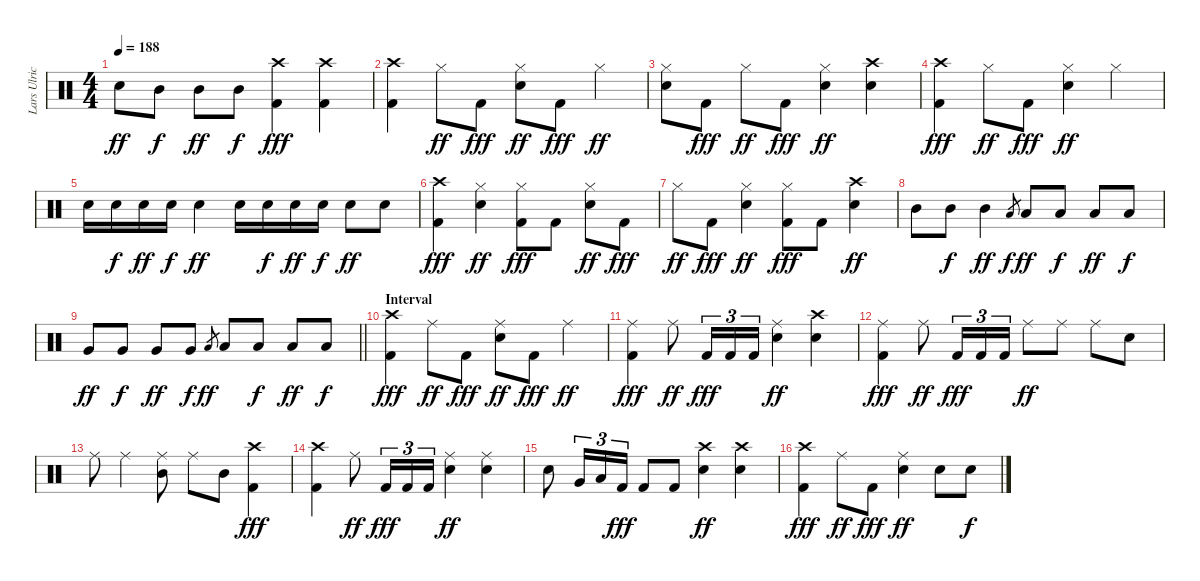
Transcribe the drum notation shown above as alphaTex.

\track ("Lars Ulrich" "Lars Ulric") {instrument percussion}
\staff {score}
\articulation defaults
\ts (4 4)
\tempo 188
\clef neutral
\ks c "Snare (hit) 2".8{dy ff} "Mid Tom (hit)".8{dy f} "Mid Tom (hit)".8{dy ff} "Mid Tom (hit)".8{dy f}
("Crash high (hit)" "Kick (hit) 2").4{dy fff} ("Crash high (hit)" "Kick (hit) 2").4 |
("Crash high (hit)" "Kick (hit) 2").4 "Hi-Hat (closed)".8{dy ff} "Kick (hit) 2".8{dy fff} ("Hi-Hat (closed)" "Snare (hit) 2").8{dy ff} "Kick (hit) 2".8{dy fff} "Hi-Hat (closed)".4{dy ff} |
("Hi-Hat (closed)" "Snare (hit) 2").8 "Kick (hit) 2".8{dy fff} "Hi-Hat (closed)".8{dy ff} "Kick (hit) 2".8{dy fff} ("Hi-Hat (closed)" "Snare (hit) 2").4{dy ff} ("Crash high (hit)" "Snare (hit) 2").4 |
("Crash high (hit)" "Kick (hit) 2").4{dy fff} "Hi-Hat (closed)".8{dy ff} "Kick (hit) 2".8{dy fff} ("Hi-Hat (closed)" "Snare (hit) 2").4{dy ff} "Hi-Hat (closed)".4 |
"Snare (hit) 2".16 "Snare (hit) 2".16{dy f} "Snare (hit) 2".16{dy ff} "Snare (hit) 2".16{dy f} "Snare (hit) 2".4{dy ff} "Snare (hit) 2".16 "Snare (hit) 2".16{dy f} "Snare (hit) 2".16{dy ff} "Snare (hit) 2".16{dy f} "Snare (hit) 2".8{dy ff} "Snare (hit) 2".8 |
("Crash high (hit)" "Kick (hit) 2").4{dy fff} ("Hi-Hat (closed)" "Snare (hit) 2").4{dy ff} ("Hi-Hat (closed)" "Kick (hit) 2").8{dy fff} "Kick (hit) 2".8 ("Hi-Hat (closed)" "Snare (hit) 2").8{dy ff} "Kick (hit) 2".8{dy fff} |
"Hi-Hat (closed)".8{dy ff} "Kick (hit) 2".8{dy fff} ("Hi-Hat (closed)" "Snare (hit) 2").4{dy ff} ("Hi-Hat (closed)" "Kick (hit) 2").8{dy fff} "Kick (hit) 2".8 ("Crash high (hit)" "Snare (hit) 2").4{dy ff} |
"Mid Tom (hit)".8 "Mid Tom (hit)".8{dy f} "Mid Tom (hit)".4{dy ff} "Low Tom (hit)"{sl}.8{gr dy f} "Low Tom (hit)".8{dy ff} "Low Tom (hit)".8{dy f} "Low Tom (hit)".8{dy ff} "Low Tom (hit)".8{dy f} |
\barLineRight lightlight "Very Low Tom (hit)".8{dy ff} "Very Low Tom (hit)".8{dy f} "Very Low Tom (hit)".8{dy ff} "Very Low Tom (hit)".8{dy f} "Low Floor Tom (hit)"{sl}.8{gr dy ff} "Low Floor Tom (hit)".8 "Low Floor Tom (hit)".8{dy f} "Low Floor Tom (hit)".8{dy ff} "Low Floor Tom (hit)".8{dy f}
|
\section ("" "Interval")
("Crash high (hit)" "Kick (hit) 2").4{dy fff} "Ride (middle)".8{dy ff} "Kick (hit) 2".8{dy fff} ("Ride (middle)" "Snare (hit) 2").8{dy ff} "Kick (hit) 2".8{dy fff} "Ride (middle)".4{dy ff} |
("Ride (middle)" "Kick (hit) 2").4{dy fff} "Ride (middle)".8{dy ff} "Kick (hit) 2".16{tu (3 2) dy fff} "Kick (hit) 2".16{tu (3 2)} "Kick (hit) 2".16{tu (3 2)} ("Ride (middle)" "Snare (hit) 2").4{dy ff} ("Crash high (hit)" "Snare (hit) 2").4 |
("Ride (middle)" "Kick (hit) 2").4{dy fff} "Ride (middle)".8{dy ff} "Kick (hit) 2".16{tu (3 2) dy fff} "Kick (hit) 2".16{tu (3 2)} "Kick (hit) 2".16{tu (3 2)} "Ride (middle)".8{dy ff} "Ride (middle)".8 "Ride (middle)".8 "Snare (hit) 2".8 |
"Ride (middle)".8 "Ride (middle)".4 ("Ride (middle)" "Mid Tom (hit)").8 "Ride (middle)".8 "Mid Tom (hit)".8 ("Crash high (hit)" "Kick (hit) 2").4{dy fff} |
("Crash high (hit)" "Kick (hit) 2").4 "Ride (middle)".8{dy ff} "Kick (hit) 2".16{tu (3 2) dy fff} "Kick (hit) 2".16{tu (3 2)} "Kick (hit) 2".16{tu (3 2)} ("Ride (middle)" "Snare (hit) 2").4{dy ff} ("Ride (middle)" "Snare (hit) 2").4 |
"Snare (hit) 2".8 "Very Low Tom (hit)".16{tu (3 2)} "Low Tom (hit)".16{tu (3 2)} "Kick (hit) 2".16{tu (3 2) dy fff} "Kick (hit) 2".8 "Kick (hit) 2".8 ("Crash high (hit)" "Snare (hit) 2").4{dy ff} ("Crash high (hit)" "Snare (hit) 2").4 |
("Crash high (hit)" "Kick (hit) 2").4{dy fff} "Ride (middle)".8{dy ff} "Kick (hit) 2".8{dy fff} ("Ride (middle)" "Snare (hit) 2").4{dy ff} "Snare (hit) 2".8 "Snare (hit) 2".8{dy f}
